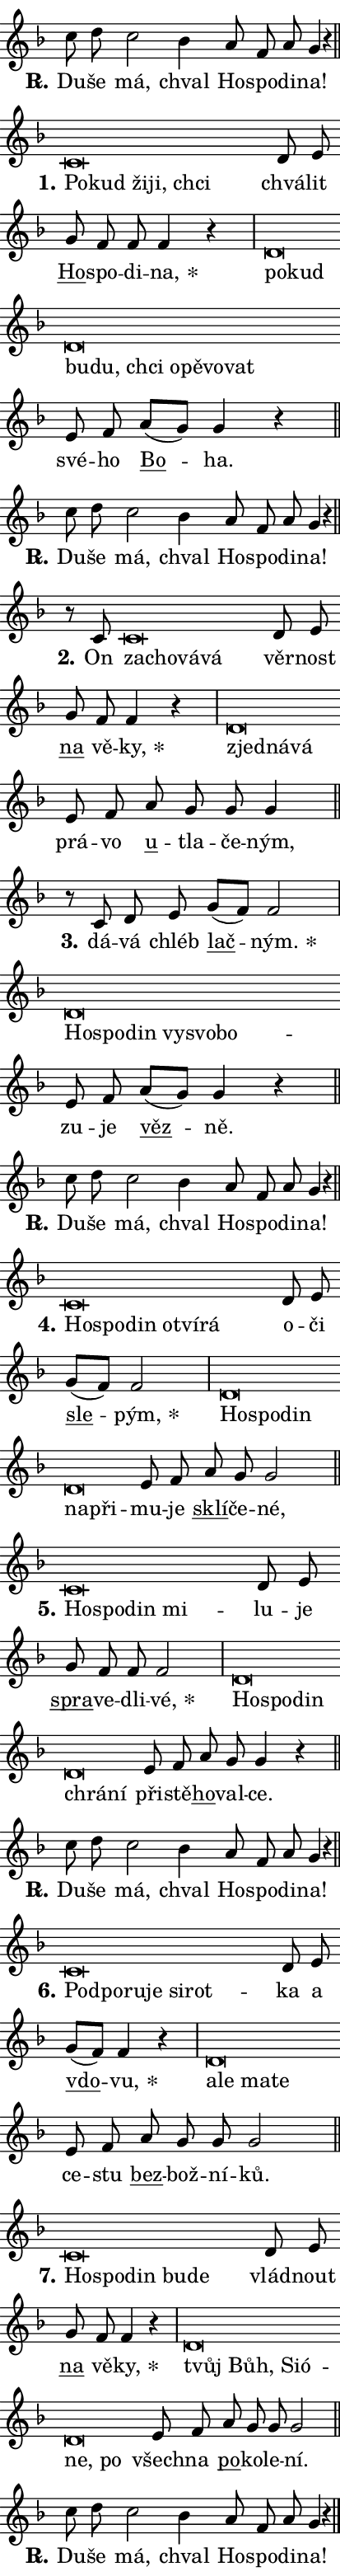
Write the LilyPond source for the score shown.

\version "2.22.1"
\header { tagline = "" }
\paper {
  indent = 0\cm
  top-margin = 0\cm
  right-margin = 0\cm
  bottom-margin = 0\cm
  left-margin = 0\cm
  paper-width = 7\cm
  page-breaking = #ly:one-page-breaking
  system-system-spacing.basic-distance = #11
  score-system-spacing.basic-distance = #11.3
  ragged-last = ##f
}


%% Author: Thomas Morley
%% https://lists.gnu.org/archive/html/lilypond-user/2020-05/msg00002.html
#(define (line-position grob)
"Returns position of @var[grob} in current system:
   @code{'start}, if at first time-step
   @code{'end}, if at last time-step
   @code{'middle} otherwise
"
  (let* ((col (ly:item-get-column grob))
         (ln (ly:grob-object col 'left-neighbor))
         (rn (ly:grob-object col 'right-neighbor))
         (col-to-check-left (if (ly:grob? ln) ln col))
         (col-to-check-right (if (ly:grob? rn) rn col))
         (break-dir-left
           (and
             (ly:grob-property col-to-check-left 'non-musical #f)
             (ly:item-break-dir col-to-check-left)))
         (break-dir-right
           (and
             (ly:grob-property col-to-check-right 'non-musical #f)
             (ly:item-break-dir col-to-check-right))))
        (cond ((eqv? 1 break-dir-left) 'start)
              ((eqv? -1 break-dir-right) 'end)
              (else 'middle))))

#(define (tranparent-at-line-position vctor)
  (lambda (grob)
  "Relying on @code{line-position} select the relevant enry from @var{vctor}.
Used to determine transparency,"
    (case (line-position grob)
      ((end) (not (vector-ref vctor 0)))
      ((middle) (not (vector-ref vctor 1)))
      ((start) (not (vector-ref vctor 2))))))

noteHeadBreakVisibility =
#(define-music-function (break-visibility)(vector?)
"Makes @code{NoteHead}s transparent relying on @var{break-visibility}"
#{
  \override NoteHead.transparent =
    #(tranparent-at-line-position break-visibility)
#})

#(define delete-ledgers-for-transparent-note-heads
  (lambda (grob)
    "Reads whether a @code{NoteHead} is transparent.
If so this @code{NoteHead} is removed from @code{'note-heads} from
@var{grob}, which is supposed to be @code{LedgerLineSpanner}.
As a result ledgers are not printed for this @code{NoteHead}"
    (let* ((nhds-array (ly:grob-object grob 'note-heads))
           (nhds-list
             (if (ly:grob-array? nhds-array)
                 (ly:grob-array->list nhds-array)
                 '()))
           ;; Relies on the transparent-property being done before
           ;; Staff.LedgerLineSpanner.after-line-breaking is executed.
           ;; This is fragile ...
           (to-keep
             (remove
               (lambda (nhd)
                 (ly:grob-property nhd 'transparent #f))
               nhds-list)))
      ;; TODO find a better method to iterate over grob-arrays, similiar
      ;; to filter/remove etc for lists
      ;; For now rebuilt from scratch
      (set! (ly:grob-object grob 'note-heads)  '())
      (for-each
        (lambda (nhd)
          (ly:pointer-group-interface::add-grob grob 'note-heads nhd))
        to-keep))))

hideNotes = {
  \noteHeadBreakVisibility #begin-of-line-visible
}
unHideNotes = {
  \noteHeadBreakVisibility #all-visible
}

% work-around for resetting accidentals
% https://lilypond.org/doc/v2.23/Documentation/notation/displaying-rhythms#unmetered-music
cadenzaMeasure = {
  \cadenzaOff
  \partial 1024 s1024
  \cadenzaOn
}

#(define-markup-command (accent layout props text) (markup?)
  "Underline accented syllable"
  (interpret-markup layout props
    #{\markup \override #'(offset . 4.3) \underline { #text }#}))

responsum = \markup \concat {
  "R" \hspace #-1.05 \path #0.1 #'((moveto 0 0.07) (lineto 0.9 0.8)) \hspace #0.05 "."
}

\layout {
    \context {
        \Staff
        \remove "Time_signature_engraver"
        \override LedgerLineSpanner.after-line-breaking = #delete-ledgers-for-transparent-note-heads
    }
    \context {
        \Voice {
            \override NoteHead.output-attributes = #'((class . "notehead"))
            \override Hairpin.height = #0.55
        }
    }
    \context {
        \Lyrics {
            \override StanzaNumber.output-attributes = #'((class . "stanzanumber"))
            \override LyricSpace.minimum-distance = #0.9
            \override LyricText.font-name = #"TeX Gyre Schola"
            \override LyricText.font-size = 1
            \override StanzaNumber.font-name = #"TeX Gyre Schola Bold"
            \override StanzaNumber.font-size = 1
        }
    }
}

% magnetic-lyrics.ily
%
%   written by
%     Jean Abou Samra <jean@abou-samra.fr>
%     Werner Lemberg <wl@gnu.org>
%
%   adapted by
%     Jiri Hon <jiri.hon@gmail.com>
%
% Version 2022-Apr-15

% https://www.mail-archive.com/lilypond-user@gnu.org/msg149350.html

#(define (Left_hyphen_pointer_engraver context)
   "Collect syllable-hyphen-syllable occurrences in lyrics and store
them in properties.  This engraver only looks to the left.  For
example, if the lyrics input is @code{foo -- bar}, it does the
following.

@itemize @bullet
@item
Set the @code{text} property of the @code{LyricHyphen} grob between
@q{foo} and @q{bar} to @code{foo}.

@item
Set the @code{left-hyphen} property of the @code{LyricText} grob with
text @q{foo} to the @code{LyricHyphen} grob between @q{foo} and
@q{bar}.
@end itemize

Use this auxiliary engraver in combination with the
@code{lyric-@/text::@/apply-@/magnetic-@/offset!} hook."
   (let ((hyphen #f)
         (text #f))
     (make-engraver
      (acknowledgers
       ((lyric-syllable-interface engraver grob source-engraver)
        (set! text grob)))
      (end-acknowledgers
       ((lyric-hyphen-interface engraver grob source-engraver)
        ;(when (not (grob::has-interface grob 'lyric-space-interface))
          (set! hyphen grob)));)
      ((stop-translation-timestep engraver)
       (when (and text hyphen)
         (ly:grob-set-object! text 'left-hyphen hyphen))
       (set! text #f)
       (set! hyphen #f)))))

#(define (lyric-text::apply-magnetic-offset! grob)
   "If the space between two syllables is less than the value in
property @code{LyricText@/.details@/.squash-threshold}, move the right
syllable to the left so that it gets concatenated with the left
syllable.

Use this function as a hook for
@code{LyricText@/.after-@/line-@/breaking} if the
@code{Left_@/hyphen_@/pointer_@/engraver} is active."
   (let ((hyphen (ly:grob-object grob 'left-hyphen #f)))
     (when hyphen
       (let ((left-text (ly:spanner-bound hyphen LEFT)))
         (when (grob::has-interface left-text 'lyric-syllable-interface)
           (let* ((common (ly:grob-common-refpoint grob left-text X))
                  (this-x-ext (ly:grob-extent grob common X))
                  (left-x-ext
                   (begin
                     ;; Trigger magnetism for left-text.
                     (ly:grob-property left-text 'after-line-breaking)
                     (ly:grob-extent left-text common X)))
                  ;; `delta` is the gap width between two syllables.
                  (delta (- (interval-start this-x-ext)
                            (interval-end left-x-ext)))
                  (details (ly:grob-property grob 'details))
                  (threshold (assoc-get 'squash-threshold details 0.2)))
             (when (< delta threshold)
               (let* (;; We have to manipulate the input text so that
                      ;; ligatures crossing syllable boundaries are not
                      ;; disabled.  For languages based on the Latin
                      ;; script this is essentially a beautification.
                      ;; However, for non-Western scripts it can be a
                      ;; necessity.
                      (lt (ly:grob-property left-text 'text))
                      (rt (ly:grob-property grob 'text))
                      (is-space (grob::has-interface hyphen 'lyric-space-interface))
                      (space (if is-space " " ""))
                      (space-markup (grob-interpret-markup grob " "))
                      (space-size (interval-length (ly:stencil-extent space-markup X)))
                      (extra-delta (if is-space space-size 0))
                      ;; Append new syllable.
                      (ltrt-space (if (and (string? lt) (string? rt))
                                (string-append lt space rt)
                                (make-concat-markup (list lt space rt))))
                      ;; Right-align `ltrt` to the right side.
                      (ltrt-space-markup (grob-interpret-markup
                               grob
                               (make-translate-markup
                                (cons (interval-length this-x-ext) 0)
                                (make-right-align-markup ltrt-space)))))
                 (begin
                   ;; Don't print `left-text`.
                   (ly:grob-set-property! left-text 'stencil #f)
                   ;; Set text and stencil (which holds all collected
                   ;; syllables so far) and shift it to the left.
                   (ly:grob-set-property! grob 'text ltrt-space)
                   (ly:grob-set-property! grob 'stencil ltrt-space-markup)
                   (ly:grob-translate-axis! grob (- (- delta extra-delta)) X))))))))))


#(define (lyric-hyphen::displace-bounds-first grob)
   ;; Make very sure this callback isn't triggered too early.
   (let ((left (ly:spanner-bound grob LEFT))
         (right (ly:spanner-bound grob RIGHT)))
     (ly:grob-property left 'after-line-breaking)
     (ly:grob-property right 'after-line-breaking)
     (ly:lyric-hyphen::print grob)))

squashThreshold = #0.4

\layout {
  \context {
    \Lyrics
    \consists #Left_hyphen_pointer_engraver
    \override LyricText.after-line-breaking =
      #lyric-text::apply-magnetic-offset!
    \override LyricHyphen.stencil = #lyric-hyphen::displace-bounds-first
    \override LyricText.details.squash-threshold = \squashThreshold
    \override LyricHyphen.minimum-distance = 0
    \override LyricHyphen.minimum-length = \squashThreshold
  }
}

squash = \override LyricText.details.squash-threshold = 9999
unSquash = \override LyricText.details.squash-threshold = \squashThreshold

left = \override LyricText.self-alignment-X = #LEFT
unLeft = \revert LyricText.self-alignment-X

starOffset = #(lambda (grob) 
                (let ((x_offset (ly:self-alignment-interface::aligned-on-x-parent grob)))
                  (if (= x_offset 0) 0 (+ x_offset 1.2))))

star = #(define-music-function (syllable)(string?)
"Append star separator at the end of a syllable"
#{
  \once \override LyricText.X-offset = #starOffset
  \lyricmode { \markup {
    #syllable
    \override #'((font-name . "TeX Gyre Schola Bold")) \hspace #0.2 \lower #0.65 \larger "*"
  } }
#})

starAccent = #(define-music-function (syllable)(string?)
"Append star separator at the end of a syllable and make accent"
#{
  \once \override LyricText.X-offset = #starOffset
  \lyricmode { \markup {
    \accent #syllable
    \override #'((font-name . "TeX Gyre Schola Bold")) \hspace #0.2 \lower #0.65 \larger "*"
  } }
#})

breath = #(define-music-function (syllable)(string?)
"Append breathing indicator at the end of a syllable"
#{
  \lyricmode { \markup { #syllable "+" } }
#})

optionalBreath = #(define-music-function (syllable)(string?)
"Append optional breathing indicator at the end of a syllable"
#{
  \lyricmode { \markup { #syllable "(+)" } }
#})


\score {
    <<
        \new Voice = "melody" { \cadenzaOn \key f \major \relative { c''8 d c2 bes4 a8 f a g4 r \cadenzaMeasure \bar "||" \break } }
        \new Lyrics \lyricsto "melody" { \lyricmode { \set stanza = \responsum
Du -- še má, chval Ho -- spo -- di -- na! } }
    >>
    \layout {}
}

\score {
    <<
        \new Voice = "melody" { \cadenzaOn \key f \major \relative { c'\breve*1/16 \hideNotes \breve*1/16 \bar "" \breve*1/16 \bar "" \breve*1/16 \breve*1/16 \bar "" \unHideNotes d8 e \bar "" g f f f4 r \cadenzaMeasure \bar "|" d\breve*1/16 \hideNotes \breve*1/16 \bar "" \breve*1/16 \bar "" \breve*1/16 \bar "" \breve*1/16 \bar "" \breve*1/16 \bar "" \breve*1/16 \bar "" \breve*1/16 \breve*1/16 \bar "" \unHideNotes e8 f \bar "" a[( g)] g4 r \cadenzaMeasure \bar "||" \break } }
        \new Lyrics \lyricsto "melody" { \lyricmode { \set stanza = "1."
\left Po -- \squash kud ži -- ji, chci \unLeft \unSquash chvá -- lit \markup \accent Ho -- spo -- di -- \star na, \left po -- \squash kud bu -- du, chci o -- pě -- vo -- vat \unLeft \unSquash své -- ho \markup \accent Bo -- ha. } }
    >>
    \layout {}
}

\score {
    <<
        \new Voice = "melody" { \cadenzaOn \key f \major \relative { c''8 d c2 bes4 a8 f a g4 r \cadenzaMeasure \bar "||" \break } }
        \new Lyrics \lyricsto "melody" { \lyricmode { \set stanza = \responsum
Du -- še má, chval Ho -- spo -- di -- na! } }
    >>
    \layout {}
}

\score {
    <<
        \new Voice = "melody" { \cadenzaOn \key f \major \relative { r8 c'8 c\breve*1/16 \hideNotes \breve*1/16 \bar "" \breve*1/16 \breve*1/16 \bar "" \unHideNotes d8 e \bar "" g f f4 r \cadenzaMeasure \bar "|" d\breve*1/16 \hideNotes \breve*1/16 \breve*1/16 \bar "" \unHideNotes e8 f \bar "" a g g g4 \cadenzaMeasure \bar "||" \break } }
        \new Lyrics \lyricsto "melody" { \lyricmode { \set stanza = "2."
On \left za -- \squash cho -- vá -- vá \unLeft \unSquash věr -- nost \markup \accent na vě -- \star ky, \left zjed -- \squash ná -- vá \unLeft \unSquash prá -- vo \markup \accent u -- tla -- če -- ným, } }
    >>
    \layout {}
}

\score {
    <<
        \new Voice = "melody" { \cadenzaOn \key f \major \relative { r8 c' d8 e \bar "" g[( f)] f2 \cadenzaMeasure \bar "|" d\breve*1/16 \hideNotes \breve*1/16 \bar "" \breve*1/16 \bar "" \breve*1/16 \bar "" \breve*1/16 \breve*1/16 \bar "" \unHideNotes e8 f \bar "" a[( g)] g4 r \cadenzaMeasure \bar "||" \break } }
        \new Lyrics \lyricsto "melody" { \lyricmode { \set stanza = "3."
dá -- vá chléb \markup \accent lač -- \star ným. \left Ho -- \squash spo -- din vy -- svo -- bo -- \unLeft \unSquash zu -- je \markup \accent věz -- ně. } }
    >>
    \layout {}
}

\score {
    <<
        \new Voice = "melody" { \cadenzaOn \key f \major \relative { c''8 d c2 bes4 a8 f a g4 r \cadenzaMeasure \bar "||" \break } }
        \new Lyrics \lyricsto "melody" { \lyricmode { \set stanza = \responsum
Du -- še má, chval Ho -- spo -- di -- na! } }
    >>
    \layout {}
}

\score {
    <<
        \new Voice = "melody" { \cadenzaOn \key f \major \relative { c'\breve*1/16 \hideNotes \breve*1/16 \bar "" \breve*1/16 \bar "" \breve*1/16 \bar "" \breve*1/16 \breve*1/16 \bar "" \unHideNotes d8 e \bar "" g[( f)] f2 \cadenzaMeasure \bar "|" d\breve*1/16 \hideNotes \breve*1/16 \bar "" \breve*1/16 \bar "" \breve*1/16 \breve*1/16 \bar "" \unHideNotes e8 f \bar "" a g g2 \cadenzaMeasure \bar "||" \break } }
        \new Lyrics \lyricsto "melody" { \lyricmode { \set stanza = "4."
\left Ho -- \squash spo -- din o -- tví -- rá \unLeft \unSquash o -- či \markup \accent sle -- \star pým, \left Ho -- \squash spo -- din na -- při -- \unLeft \unSquash mu -- je \markup \accent sklí -- če -- né, } }
    >>
    \layout {}
}

\score {
    <<
        \new Voice = "melody" { \cadenzaOn \key f \major \relative { c'\breve*1/16 \hideNotes \breve*1/16 \bar "" \breve*1/16 \breve*1/16 \bar "" \unHideNotes d8 e \bar "" g f f f2 \cadenzaMeasure \bar "|" d\breve*1/16 \hideNotes \breve*1/16 \bar "" \breve*1/16 \bar "" \breve*1/16 \breve*1/16 \bar "" \unHideNotes e8 f \bar "" a g g4 r \cadenzaMeasure \bar "||" \break } }
        \new Lyrics \lyricsto "melody" { \lyricmode { \set stanza = "5."
\left Ho -- \squash spo -- din mi -- \unLeft \unSquash lu -- je \markup \accent spra -- ve -- dli -- \star vé, \left Ho -- \squash spo -- din chrá -- ní \unLeft \unSquash při -- stě -- \markup \accent ho -- val -- ce. } }
    >>
    \layout {}
}

\score {
    <<
        \new Voice = "melody" { \cadenzaOn \key f \major \relative { c''8 d c2 bes4 a8 f a g4 r \cadenzaMeasure \bar "||" \break } }
        \new Lyrics \lyricsto "melody" { \lyricmode { \set stanza = \responsum
Du -- še má, chval Ho -- spo -- di -- na! } }
    >>
    \layout {}
}

\score {
    <<
        \new Voice = "melody" { \cadenzaOn \key f \major \relative { c'\breve*1/16 \hideNotes \breve*1/16 \bar "" \breve*1/16 \bar "" \breve*1/16 \bar "" \breve*1/16 \breve*1/16 \bar "" \unHideNotes d8 e \bar "" g[( f)] f4 r \cadenzaMeasure \bar "|" d\breve*1/16 \hideNotes \breve*1/16 \bar "" \breve*1/16 \breve*1/16 \bar "" \unHideNotes e8 f \bar "" a g g g2 \cadenzaMeasure \bar "||" \break } }
        \new Lyrics \lyricsto "melody" { \lyricmode { \set stanza = "6."
\left Pod -- \squash po -- ru -- je si -- rot -- \unLeft \unSquash ka a \markup \accent vdo -- \star vu, \left a -- \squash le ma -- te \unLeft \unSquash ce -- stu \markup \accent bez -- bož -- ní -- ků. } }
    >>
    \layout {}
}

\score {
    <<
        \new Voice = "melody" { \cadenzaOn \key f \major \relative { c'\breve*1/16 \hideNotes \breve*1/16 \bar "" \breve*1/16 \bar "" \breve*1/16 \breve*1/16 \bar "" \unHideNotes d8 e \bar "" g f f4 r \cadenzaMeasure \bar "|" d\breve*1/16 \hideNotes \breve*1/16 \bar "" \breve*1/16 \bar "" \breve*1/16 \bar "" \breve*1/16 \breve*1/16 \bar "" \unHideNotes e8 f \bar "" a g g g2 \cadenzaMeasure \bar "||" \break } }
        \new Lyrics \lyricsto "melody" { \lyricmode { \set stanza = "7."
\left Ho -- \squash spo -- din bu -- de \unLeft \unSquash vlád -- nout \markup \accent na vě -- \star ky, \left tvůj \squash Bůh, Si -- ó -- ne, po \unLeft \unSquash všech -- na \markup \accent po -- ko -- le -- ní. } }
    >>
    \layout {}
}

\score {
    <<
        \new Voice = "melody" { \cadenzaOn \key f \major \relative { c''8 d c2 bes4 a8 f a g4 r \cadenzaMeasure \bar "||" \break } \bar "|." }
        \new Lyrics \lyricsto "melody" { \lyricmode { \set stanza = \responsum
Du -- še má, chval Ho -- spo -- di -- na! } }
    >>
    \layout {}
}
